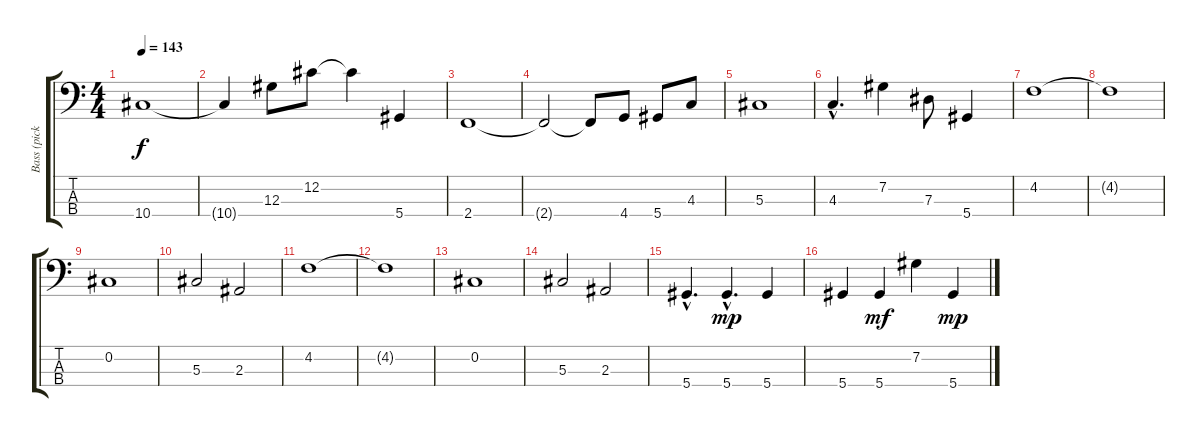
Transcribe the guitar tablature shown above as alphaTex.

\track ("Bass (pick)" "Bass (pick") {instrument electricbassfinger}
\staff {score tabs}
\tuning (Gb2 Db2 Ab1 Eb1) {hide}
\ts (4 4)
\tempo 143
\clef f4
\ks c
10.4.1{dy f} |
10.4{t}.4 12.3.8 12.2.8 12.2{t}.4 5.4.4 |
2.4.1 |
2.4{t}.2 2.4{t}.8 4.4.8 5.4.8 4.3.8 |
5.3.1 |
4.3{hac}.4{d} 7.2.4 7.3.8 5.4.4 |
4.2.1 |
4.2{t}.1 |
0.2.1 |
5.3.2 2.3.2 |
4.2.1 |
4.2{t}.1 |
0.2.1 |
5.3.2 2.3.2 |
5.4{hac}.4{d} 5.4{hac}.4{d dy mp} 5.4.4 |
5.4.4 5.4.4{dy mf} 7.2.4 5.4.4{dy mp}
